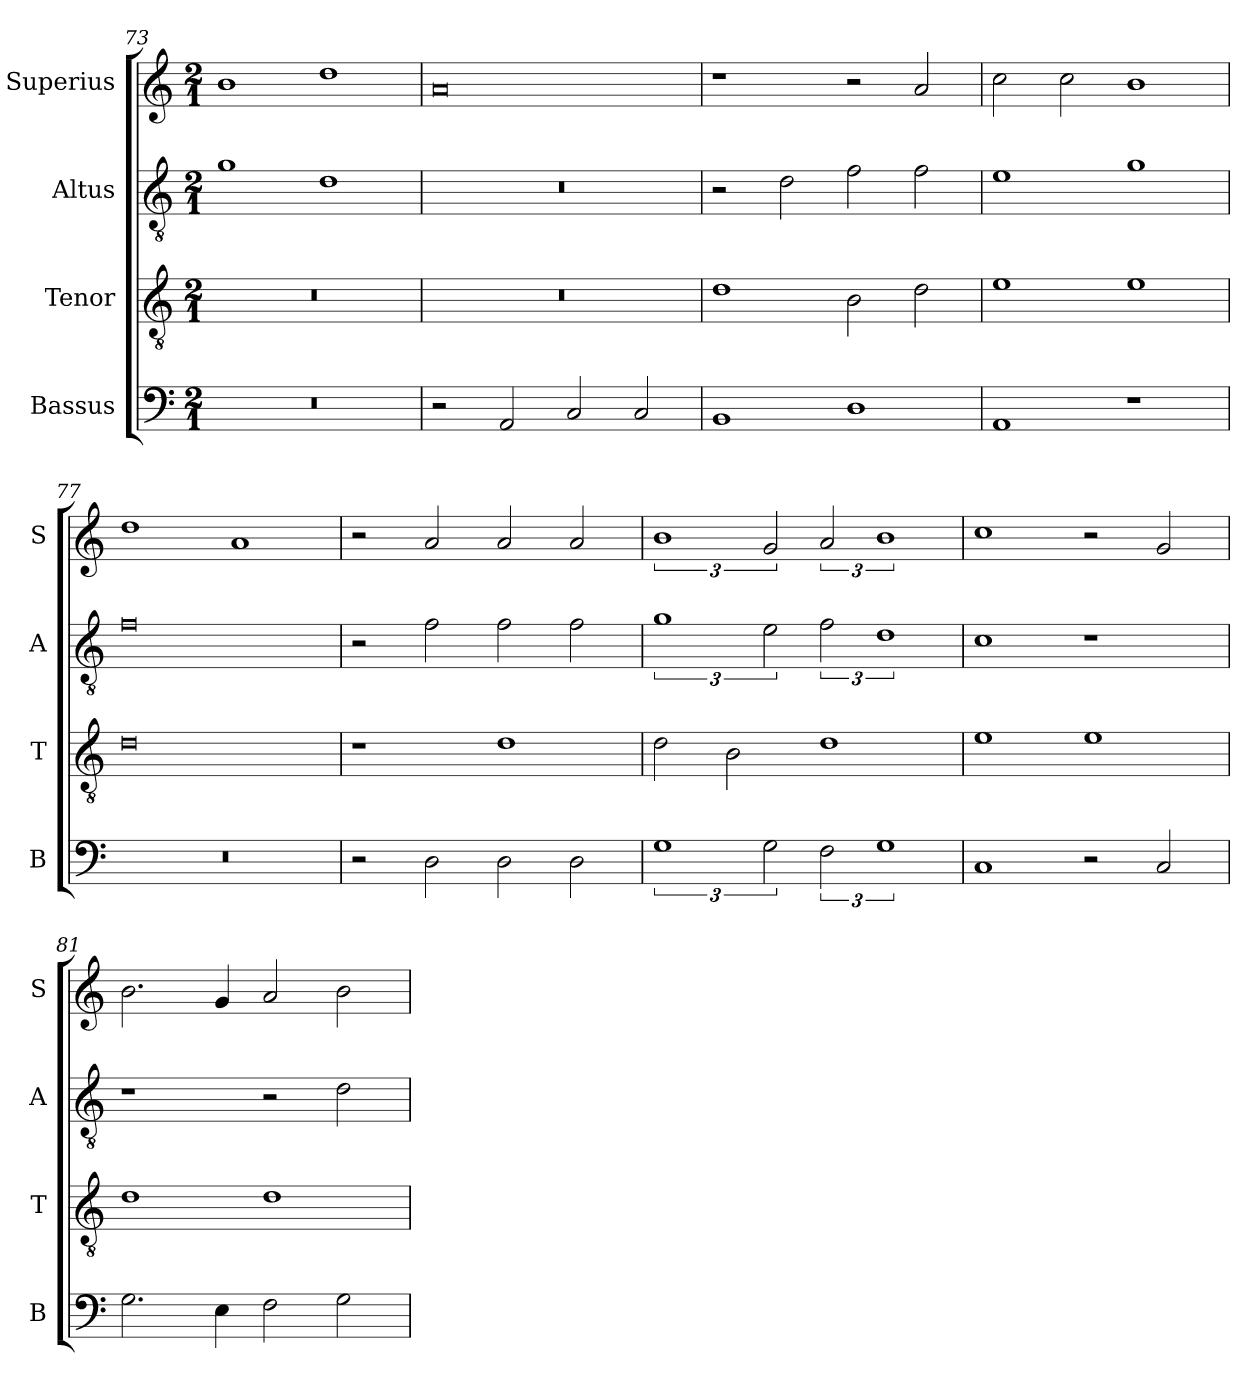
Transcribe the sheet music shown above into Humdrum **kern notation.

**kern	**kern	**kern	**kern
*part4	*part3	*part2	*part1
*staff4	*staff3	*staff2	*staff1
*I"Bassus	*I"Tenor	*I"Altus	*I"Superius
*I'B	*I'T	*I'A	*I'S
*clefF4	*clefGv2	*clefGv2	*clefG2
*k[]	*k[]	*k[]	*k[]
*M2/1	*M2/1	*M2/1	*M2/1
=73	=73	=73	=73
0r	0r	1g	1b
.	.	1d	1dd
=74	=74	=74	=74
2r	0r	0r	0a
2AA/	.	.	.
2C/	.	.	.
2C/	.	.	.
=75	=75	=75	=75
1BB	1d	2r	1r
.	.	2d\	.
1D	2B\	2f\	2r
.	2d\	2f\	2a/
=76	=76	=76	=76
1AA	1e	1e	2cc\
.	.	.	2cc\
1r	1e	1g	1b
=77	=77	=77	=77
0r	0d	0f	1dd
.	.	.	1a
=78	=78	=78	=78
2r	1r	2r	2r
2D\	.	2f\	2a/
2D\	1d	2f\	2a/
2D\	.	2f\	2a/
=79	=79	=79	=79
3%2G	2d\	3%2g	3%2b
.	2B\	.	.
3G\	.	3e\	3g/
3F\	1d	3f\	3a/
3%2G	.	3%2d	3%2b
=80	=80	=80	=80
1C	1e	1c	1cc
2r	1e	1r	2r
2C/	.	.	2g/
=81	=81	=81	=81
2.G\	1d	1r	2.b\
4E\	.	.	4g/
2F\	1d	2r	2a/
2G\	.	2d\	2b\
=	=	=	=
*-	*-	*-	*-
